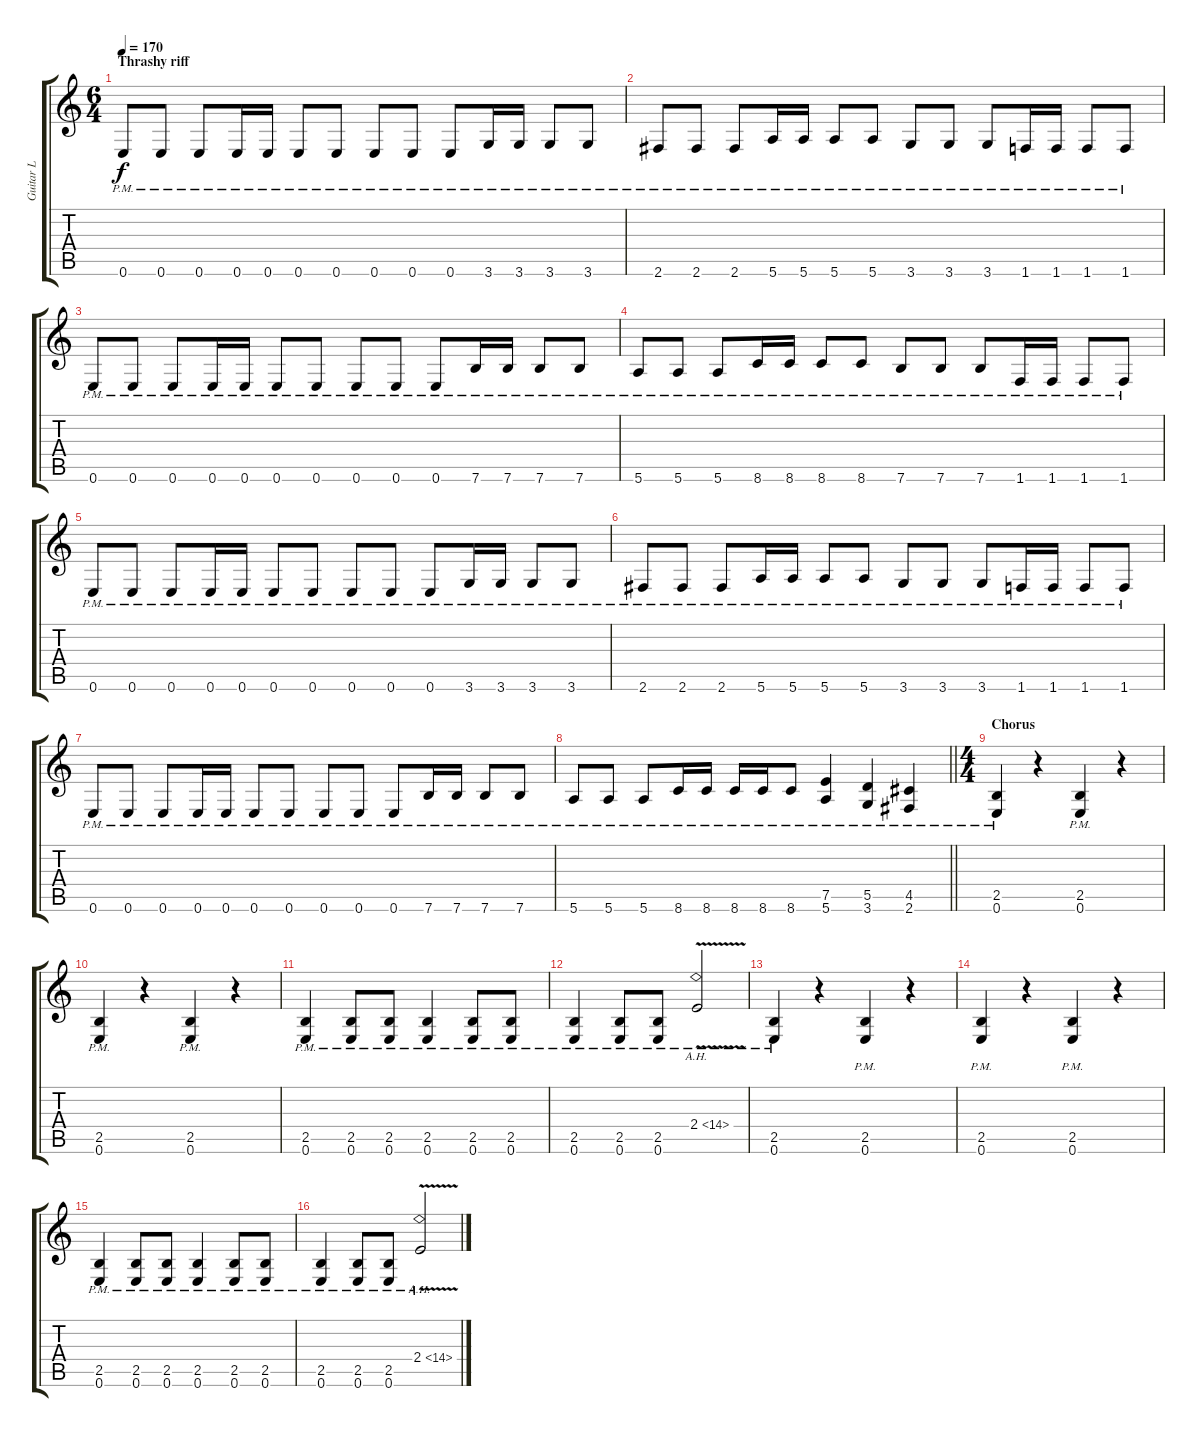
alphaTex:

\track ("Guitar L" "Guitar L") {instrument distortionguitar}
\staff {score tabs}
\tuning (E4 B3 G3 D3 A2 E2) {hide}
\ts (6 4)
\section ("" "Thrashy riff")
\tempo 170
\clef g2
\ks c
0.6{pm}.8{dy f} 0.6{pm}.8 0.6{pm}.8 0.6{pm}.16 0.6{pm}.16 0.6{pm}.8 0.6{pm}.8 0.6{pm}.8 0.6{pm}.8 0.6{pm}.8 3.6{pm}.16 3.6{pm}.16 3.6{pm}.8 3.6{pm}.8 |
2.6{pm}.8 2.6{pm}.8 2.6{pm}.8 5.6{pm}.16 5.6{pm}.16 5.6{pm}.8 5.6{pm}.8 3.6{pm}.8 3.6{pm}.8 3.6{pm}.8 1.6{pm}.16 1.6{pm}.16 1.6{pm}.8 1.6{pm}.8 |
0.6{pm}.8 0.6{pm}.8 0.6{pm}.8 0.6{pm}.16 0.6{pm}.16 0.6{pm}.8 0.6{pm}.8 0.6{pm}.8 0.6{pm}.8 0.6{pm}.8 7.6{pm}.16 7.6{pm}.16 7.6{pm}.8 7.6{pm}.8 |
5.6{pm}.8 5.6{pm}.8 5.6{pm}.8 8.6{pm}.16 8.6{pm}.16 8.6{pm}.8 8.6{pm}.8 7.6{pm}.8 7.6{pm}.8 7.6{pm}.8 1.6{pm}.16 1.6{pm}.16 1.6{pm}.8 1.6{pm}.8 |
0.6{pm}.8 0.6{pm}.8 0.6{pm}.8 0.6{pm}.16 0.6{pm}.16 0.6{pm}.8 0.6{pm}.8 0.6{pm}.8 0.6{pm}.8 0.6{pm}.8 3.6{pm}.16 3.6{pm}.16 3.6{pm}.8 3.6{pm}.8 |
2.6{pm}.8 2.6{pm}.8 2.6{pm}.8 5.6{pm}.16 5.6{pm}.16 5.6{pm}.8 5.6{pm}.8 3.6{pm}.8 3.6{pm}.8 3.6{pm}.8 1.6{pm}.16 1.6{pm}.16 1.6{pm}.8 1.6{pm}.8 |
0.6{pm}.8 0.6{pm}.8 0.6{pm}.8 0.6{pm}.16 0.6{pm}.16 0.6{pm}.8 0.6{pm}.8 0.6{pm}.8 0.6{pm}.8 0.6{pm}.8 7.6{pm}.16 7.6{pm}.16 7.6{pm}.8 7.6{pm}.8 |
\barLineRight lightlight
5.6{pm}.8 5.6{pm}.8 5.6{pm}.8 8.6{pm}.16 8.6{pm}.16 8.6{pm}.16 8.6{pm}.16 8.6{pm}.8 (7.5{pm} 5.6{pm}).4 (5.5{pm} 3.6{pm}).4 (4.5{pm} 2.6{pm}).4 |
\ts (4 4)
\section ("" "Chorus")
(2.5{pm} 0.6{pm}).4 r.4 (2.5{pm} 0.6{pm}).4 r.4 |
(2.5{pm} 0.6{pm}).4 r.4 (2.5{pm} 0.6{pm}).4 r.4 |
(2.5{pm} 0.6{pm}).4 (2.5{pm} 0.6{pm}).8 (2.5{pm} 0.6{pm}).8 (2.5{pm} 0.6{pm}).4 (2.5{pm} 0.6{pm}).8 (2.5{pm} 0.6{pm}).8 |
(2.5{pm} 0.6{pm}).4 (2.5{pm} 0.6{pm}).8 (2.5{pm} 0.6{pm}).8 2.4{ah 12 v pm}.2 |
(2.5{pm} 0.6{pm}).4 r.4 (2.5{pm} 0.6{pm}).4 r.4 |
(2.5{pm} 0.6{pm}).4 r.4 (2.5{pm} 0.6{pm}).4 r.4 |
(2.5{pm} 0.6{pm}).4 (2.5{pm} 0.6{pm}).8 (2.5{pm} 0.6{pm}).8 (2.5{pm} 0.6{pm}).4 (2.5{pm} 0.6{pm}).8 (2.5{pm} 0.6{pm}).8 |
(2.5{pm} 0.6{pm}).4 (2.5{pm} 0.6{pm}).8 (2.5{pm} 0.6{pm}).8 2.4{ah 12 v pm}.2
